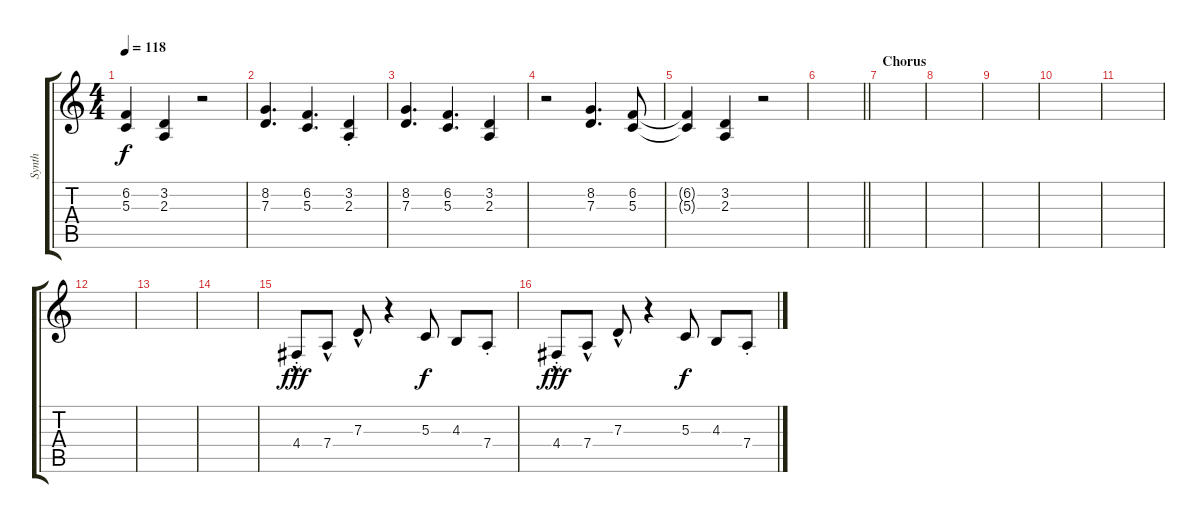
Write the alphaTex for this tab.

\track ("Synth" "Synth") {instrument lead1square bank 255}
\staff {score tabs}
\tuning (E4 B3 G3 D3 A2 E2) {hide}
\ts (4 4)
\tempo 118
\clef g2
\ks c
(6.2{t} 5.3{t}).4{dy f} (3.2 2.3).4 r.2 |
(8.2 7.3).4{d} (6.2 5.3).4{d} (3.2{st} 2.3{st}).4 |
(8.2 7.3).4{d} (6.2 5.3).4{d} (3.2 2.3).4 |
r.2 (8.2 7.3).4{d} (6.2 5.3).8 |
(6.2{t} 5.3{t}).4 (3.2 2.3).4 r.2 |
\barLineRight lightlight
|
\section ("" "Chorus")
|
|
|
|
|
|
|
|
4.4{hac st}.8{dy fff} 7.4{hac}.8 7.3{hac}.8 r.4 5.3.8{dy f} 4.3.8 7.4{st}.8 |
4.4{hac st}.8{dy fff} 7.4{hac}.8 7.3{hac}.8 r.4 5.3.8{dy f} 4.3.8 7.4{st}.8
